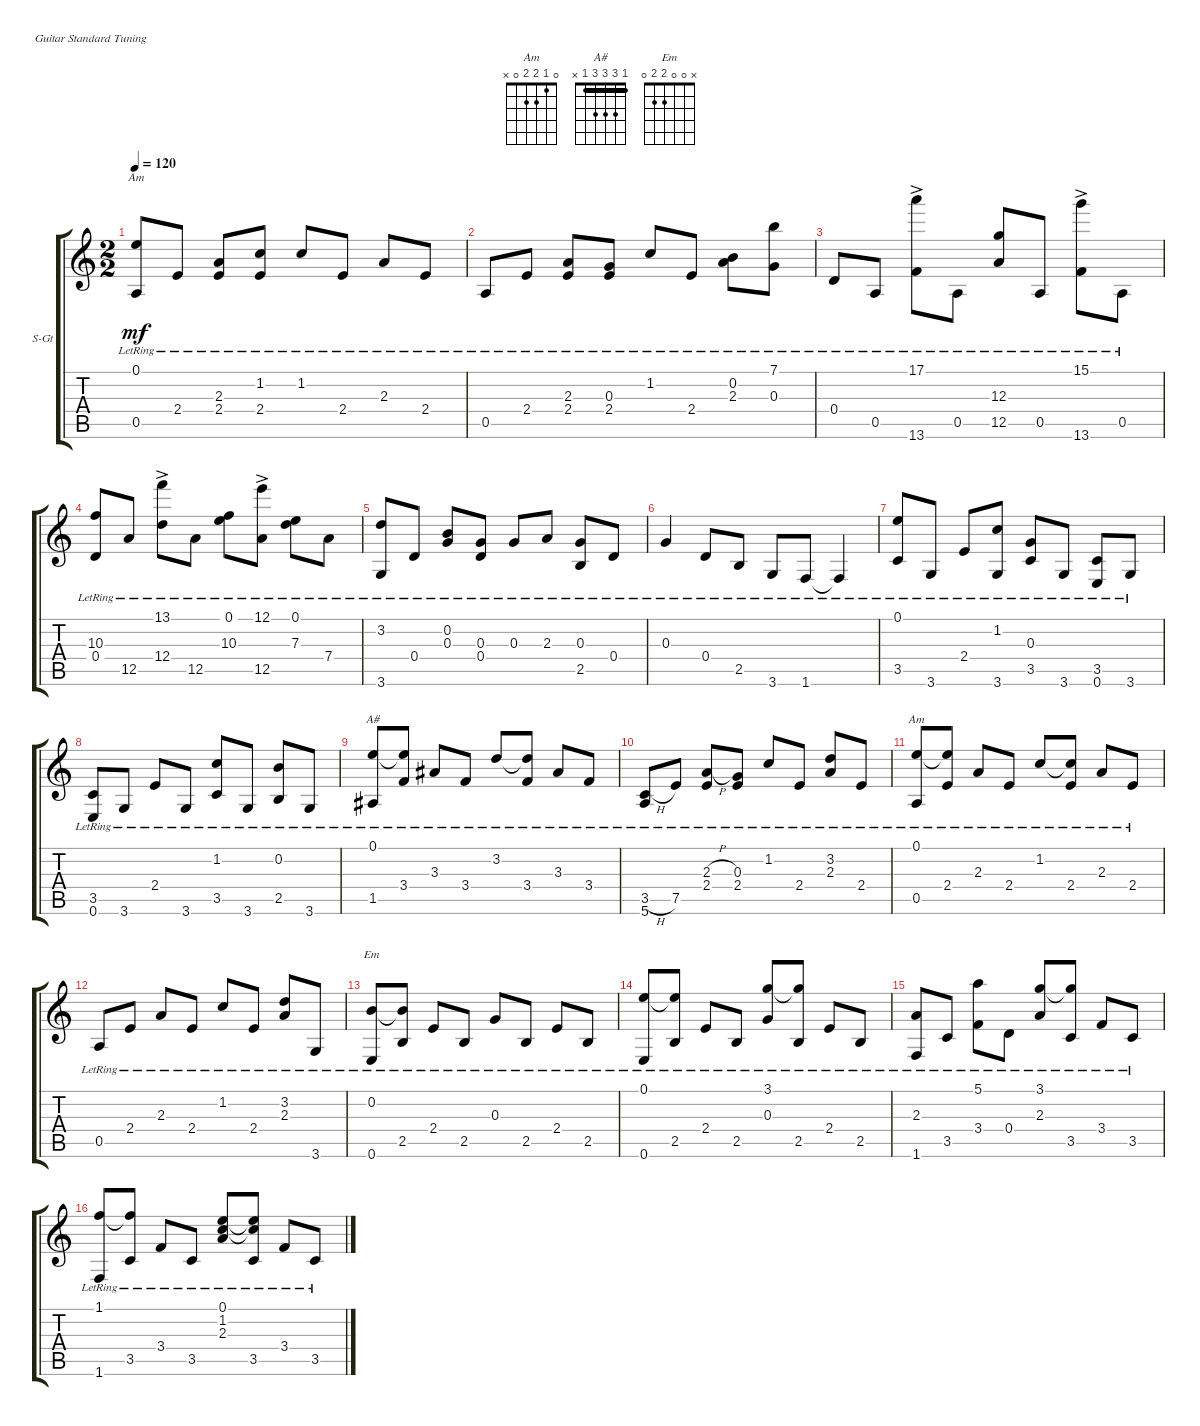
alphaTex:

\defaultSystemsLayout 4
\bracketExtendMode groupsimilarinstruments
\firstSystemTrackNameOrientation horizontal
\otherSystemsTrackNameOrientation horizontal
\track ("Steel Guitar" "S-Gt") {instrument acousticguitarsteel}
\staff {score tabs}
\tuning (E4 B3 G3 D3 A2 E2)
\chord ("Am" 0 1 2 2 0 x)
\chord ("A#" 1 3 3 3 1 x) {barre 1}
\chord ("Em" x 0 0 2 2 0)
\ts (2 2)
\tempo 120
\clef g2
\ks c
(0.5{lr} 0.1{lr}).8{ch "Am" dy mf} 2.4{lr}.8 (2.3{lr} 2.4{lr}).8 (2.4{lr} 1.2{lr}).8 1.2{lr}.8 2.4{lr}.8 2.3{lr}.8 2.4{lr}.8 |
0.5{lr}.8 2.4{lr}.8 (2.3{lr} 2.4{lr}).8 (2.4{lr} 0.3{lr}).8 1.2{lr}.8 2.4{lr}.8 (2.3{lr} 0.2{lr}).8 (0.3{lr} 7.1{lr}).8 |
0.4{lr}.8 0.5{lr}.8 (17.1{ac lr} 13.6{lr}).8 0.5{lr}.8 (12.3{lr} 12.5{lr}).8 0.5{lr}.8 (15.1{ac lr} 13.6{lr}).8 0.5{lr}.8 |
(10.3{lr} 0.4{lr}).8 12.5{lr}.8 (13.1{ac lr} 12.4{lr}).8 12.5{lr}.8 (0.1{lr} 10.3{lr}).8 (12.1{ac lr} 12.5{lr}).8 (0.1{lr} 7.3{lr}).8 7.4{lr}.8 |
(3.6{lr} 3.2{lr}).8 0.4{lr}.8 (0.3{lr} 0.2{lr}).8 (0.4{lr} 0.3{lr}).8 0.3{lr}.8 2.3{lr}.8 (0.3{lr} 2.5{lr}).8 0.4{lr}.8 |
0.3{lr}.4 0.4{lr}.8 2.5{lr}.8 3.6{lr}.8 1.6{lr}.8 1.6{lr t}.4 |
(3.5{lr} 0.1{lr}).8 3.6{lr}.8 2.4{lr}.8 (3.6{lr} 1.2{lr}).8 (3.5{lr} 0.3{lr}).8 3.6{lr}.8 (0.6{lr} 3.5{lr}).8 3.6{lr}.8 |
(3.5{lr} 0.6{lr}).8 3.6{lr}.8 2.4{lr}.8 3.6{lr}.8 (3.5{lr} 1.2{lr}).8 3.6{lr}.8 (2.5{lr} 0.2{lr}).8 3.6{lr}.8 |
(1.5{lr} 0.1{lr}).8{ch "A#"} (3.4{lr} 0.1{lr t}).8 3.3{lr}.8 3.4{lr}.8 3.2{lr}.8 (3.4{lr} 3.2{lr t}).8 3.3{lr}.8 3.4{lr}.8 |
(3.5{h lr} 5.6).8 7.5{lr}.8 (2.3{h lr} 2.4).8 (0.3{lr} 2.4).8 1.2{lr}.8 2.4{lr}.8 (2.3{lr} 3.2{lr}).8 2.4{lr}.8 |
(0.5{lr} 0.1{lr}).8{ch "Am"} (2.4{lr} 0.1{lr t}).8 2.3{lr}.8 2.4{lr}.8 1.2{lr}.8 (2.4{lr} 1.2{lr t}).8 2.3{lr}.8 2.4{lr}.8 |
0.5{lr}.8 2.4{lr}.8 2.3{lr}.8 2.4{lr}.8 1.2{lr}.8 2.4{lr}.8 (2.3{lr} 3.2{lr}).8 3.6{lr}.8 |
(0.6{lr} 0.2{lr}).8{ch "Em"} (2.5{lr} 0.2{lr t}).8 2.4{lr}.8 2.5{lr}.8 0.3{lr}.8 2.5{lr}.8 2.4{lr}.8 2.5{lr}.8 |
(0.6{lr} 0.1{lr}).8 (2.5{lr} 0.1{lr t}).8 2.4{lr}.8 2.5{lr}.8 (0.3{lr} 3.1{lr}).8 (2.5{lr} 3.1{lr t}).8 2.4{lr}.8 2.5{lr}.8 |
(1.6{lr} 2.3{lr}).8 3.5{lr}.8 (3.4{lr} 5.1{lr}).8 0.4{lr}.8 (2.3{lr} 3.1{lr}).8 (3.5{lr} 3.1{lr t}).8 3.4{lr}.8 3.5{lr}.8 |
(1.6{lr} 1.1{lr}).8 (3.5{lr} 1.1{lr t}).8 3.4{lr}.8 3.5{lr}.8 (2.3{lr} 0.1{lr} 1.2{lr}).8 (3.5{lr} 1.2{lr t} 0.1{lr t}).8 3.4{lr}.8 3.5{lr}.8
